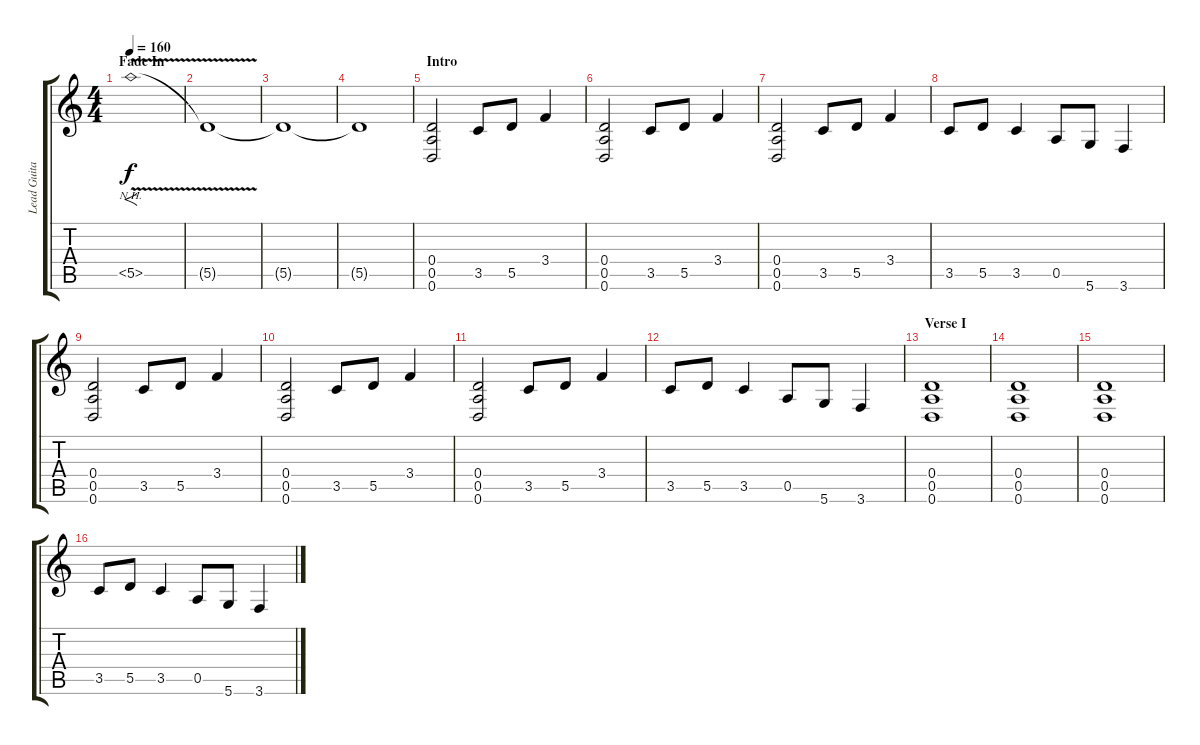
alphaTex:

\track ("Lead Guitar" "Lead Guita") {instrument distortionguitar}
\staff {score tabs}
\tuning (E4 B3 G3 D3 A2 D2) {hide}
\ts (4 4)
\section ("" "Fade In")
\tempo 160
\clef g2
\ks c
5.5{nh v}.1{f dy f instrument distortionguitar} |
5.5{t}.1 |
5.5{t}.1 |
5.5{t}.1 |
\section ("" "Intro")
(0.4 0.5 0.6).2 3.5.8 5.5.8 3.4.4 |
(0.4 0.5 0.6).2 3.5.8 5.5.8 3.4.4 |
(0.4 0.5 0.6).2 3.5.8 5.5.8 3.4.4 |
3.5.8 5.5.8 3.5.4 0.5.8 5.6.8 3.6.4 |
(0.4 0.5 0.6).2 3.5.8 5.5.8 3.4.4 |
(0.4 0.5 0.6).2 3.5.8 5.5.8 3.4.4 |
(0.4 0.5 0.6).2 3.5.8 5.5.8 3.4.4 |
3.5.8 5.5.8 3.5.4 0.5.8 5.6.8 3.6.4 |
\section ("" "Verse I")
(0.4 0.5 0.6).1 |
(0.4 0.5 0.6).1 |
(0.4 0.5 0.6).1 |
3.5.8 5.5.8 3.5.4 0.5.8 5.6.8 3.6.4
